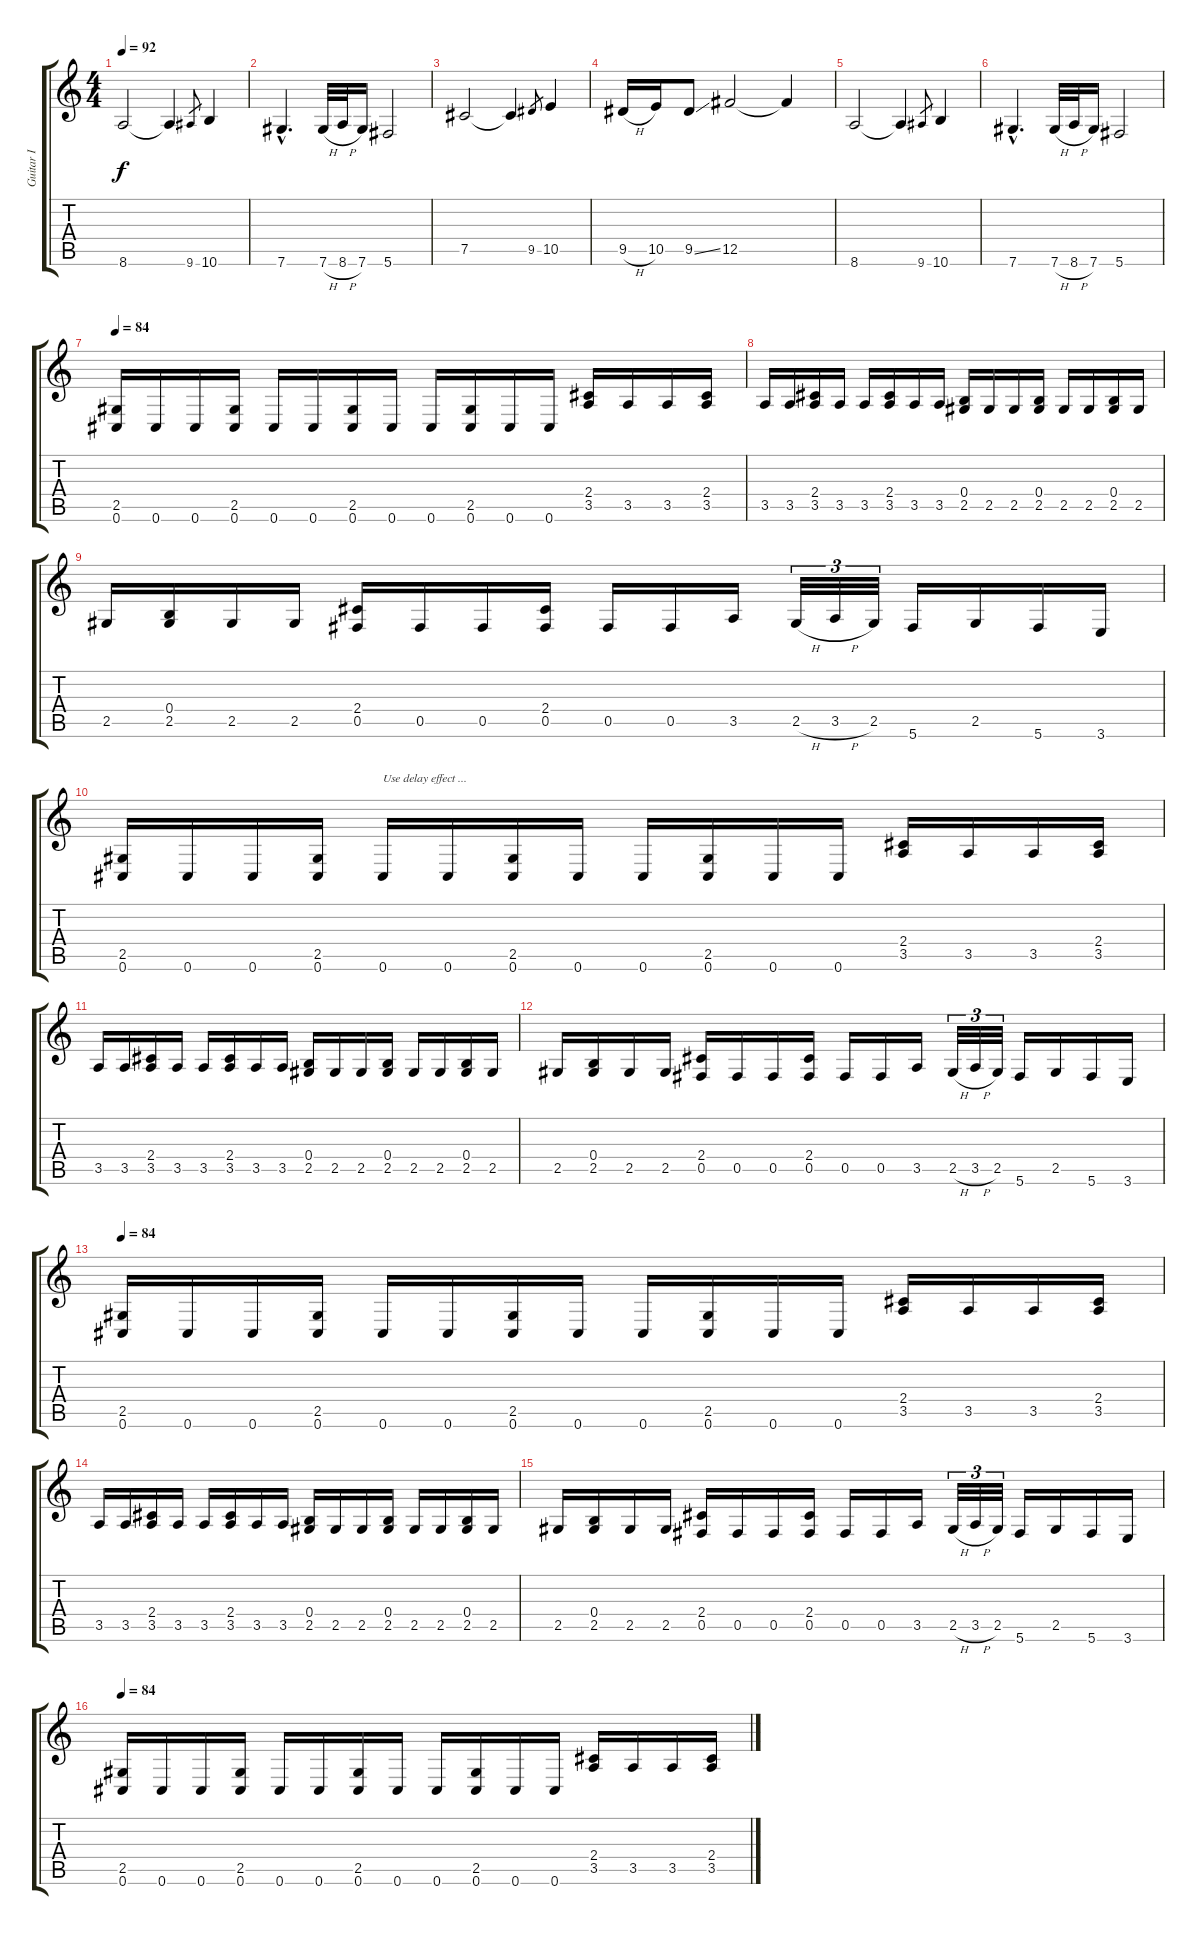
\track ("Guitar I" "Guitar I") {instrument distortionguitar}
\staff {score tabs}
\tuning (Db4 Ab3 E3 B2 Gb2 Db2) {hide}
\ts (4 4)
\tempo 92
\clef g2
\ks c
8.6.2{dy f} 8.6{t}.4 9.6.8{gr} 10.6.4 |
7.6{hac}.4{d} 7.6{h}.32 8.6{h}.32 7.6.16 5.6.2 |
7.5.2 7.5{t}.4 9.5.8{gr} 10.5.4 |
9.5{h}.16 10.5.16 9.5{ss}.8 12.5.2 12.5{t}.4 |
8.6.2 8.6{t}.4 9.6.8{gr} 10.6.4 |
7.6{hac}.4{d} 7.6{h}.32 8.6{h}.32 7.6.16 5.6.2 |
\tempo 84
(2.5 0.6).16{balance 0} 0.6.16 0.6.16 (2.5 0.6).16 0.6.16 0.6.16 (2.5 0.6).16 0.6.16 0.6.16 (2.5 0.6).16 0.6.16 0.6.16 (2.4 3.5).16 3.5.16 3.5.16 (2.4 3.5).16 |
3.5.16 3.5.16 (2.4 3.5).16 3.5.16 3.5.16 (2.4 3.5).16 3.5.16 3.5.16 (0.4 2.5).16 2.5.16 2.5.16 (0.4 2.5).16 2.5.16 2.5.16 (0.4 2.5).16 2.5.16 |
2.5.16 (0.4 2.5).16 2.5.16 2.5.16 (2.4 0.5).16 0.5.16 0.5.16 (2.4 0.5).16 0.5.16 0.5.16 3.5.16 2.5{h}.32{tu (3 2)} 3.5{h}.32{tu (3 2)} 2.5.32{tu (3 2)} 5.6.16 2.5.16 5.6.16 3.6.16 |
(2.5 0.6).16{balance 0} 0.6.16 0.6.16 (2.5 0.6).16 0.6.16{txt "Use delay effect ..."} 0.6.16 (2.5 0.6).16 0.6.16 0.6.16 (2.5 0.6).16 0.6.16 0.6.16 (2.4 3.5).16 3.5.16 3.5.16 (2.4 3.5).16 |
3.5.16 3.5.16 (2.4 3.5).16 3.5.16 3.5.16 (2.4 3.5).16 3.5.16 3.5.16 (0.4 2.5).16 2.5.16 2.5.16 (0.4 2.5).16 2.5.16 2.5.16 (0.4 2.5).16 2.5.16 |
2.5.16 (0.4 2.5).16 2.5.16 2.5.16 (2.4 0.5).16 0.5.16 0.5.16 (2.4 0.5).16 0.5.16 0.5.16 3.5.16 2.5{h}.32{tu (3 2)} 3.5{h}.32{tu (3 2)} 2.5.32{tu (3 2)} 5.6.16 2.5.16 5.6.16 3.6.16 |
\tempo 84
(2.5 0.6).16{balance 0} 0.6.16 0.6.16 (2.5 0.6).16 0.6.16 0.6.16 (2.5 0.6).16 0.6.16 0.6.16 (2.5 0.6).16 0.6.16 0.6.16 (2.4 3.5).16 3.5.16 3.5.16 (2.4 3.5).16 |
3.5.16 3.5.16 (2.4 3.5).16 3.5.16 3.5.16 (2.4 3.5).16 3.5.16 3.5.16 (0.4 2.5).16 2.5.16 2.5.16 (0.4 2.5).16 2.5.16 2.5.16 (0.4 2.5).16 2.5.16 |
2.5.16 (0.4 2.5).16 2.5.16 2.5.16 (2.4 0.5).16 0.5.16 0.5.16 (2.4 0.5).16 0.5.16 0.5.16 3.5.16 2.5{h}.32{tu (3 2)} 3.5{h}.32{tu (3 2)} 2.5.32{tu (3 2)} 5.6.16 2.5.16 5.6.16 3.6.16 |
\tempo 84
(2.5 0.6).16 0.6.16 0.6.16 (2.5 0.6).16 0.6.16 0.6.16 (2.5 0.6).16 0.6.16 0.6.16 (2.5 0.6).16 0.6.16 0.6.16 (2.4 3.5).16 3.5.16 3.5.16 (2.4 3.5).16
